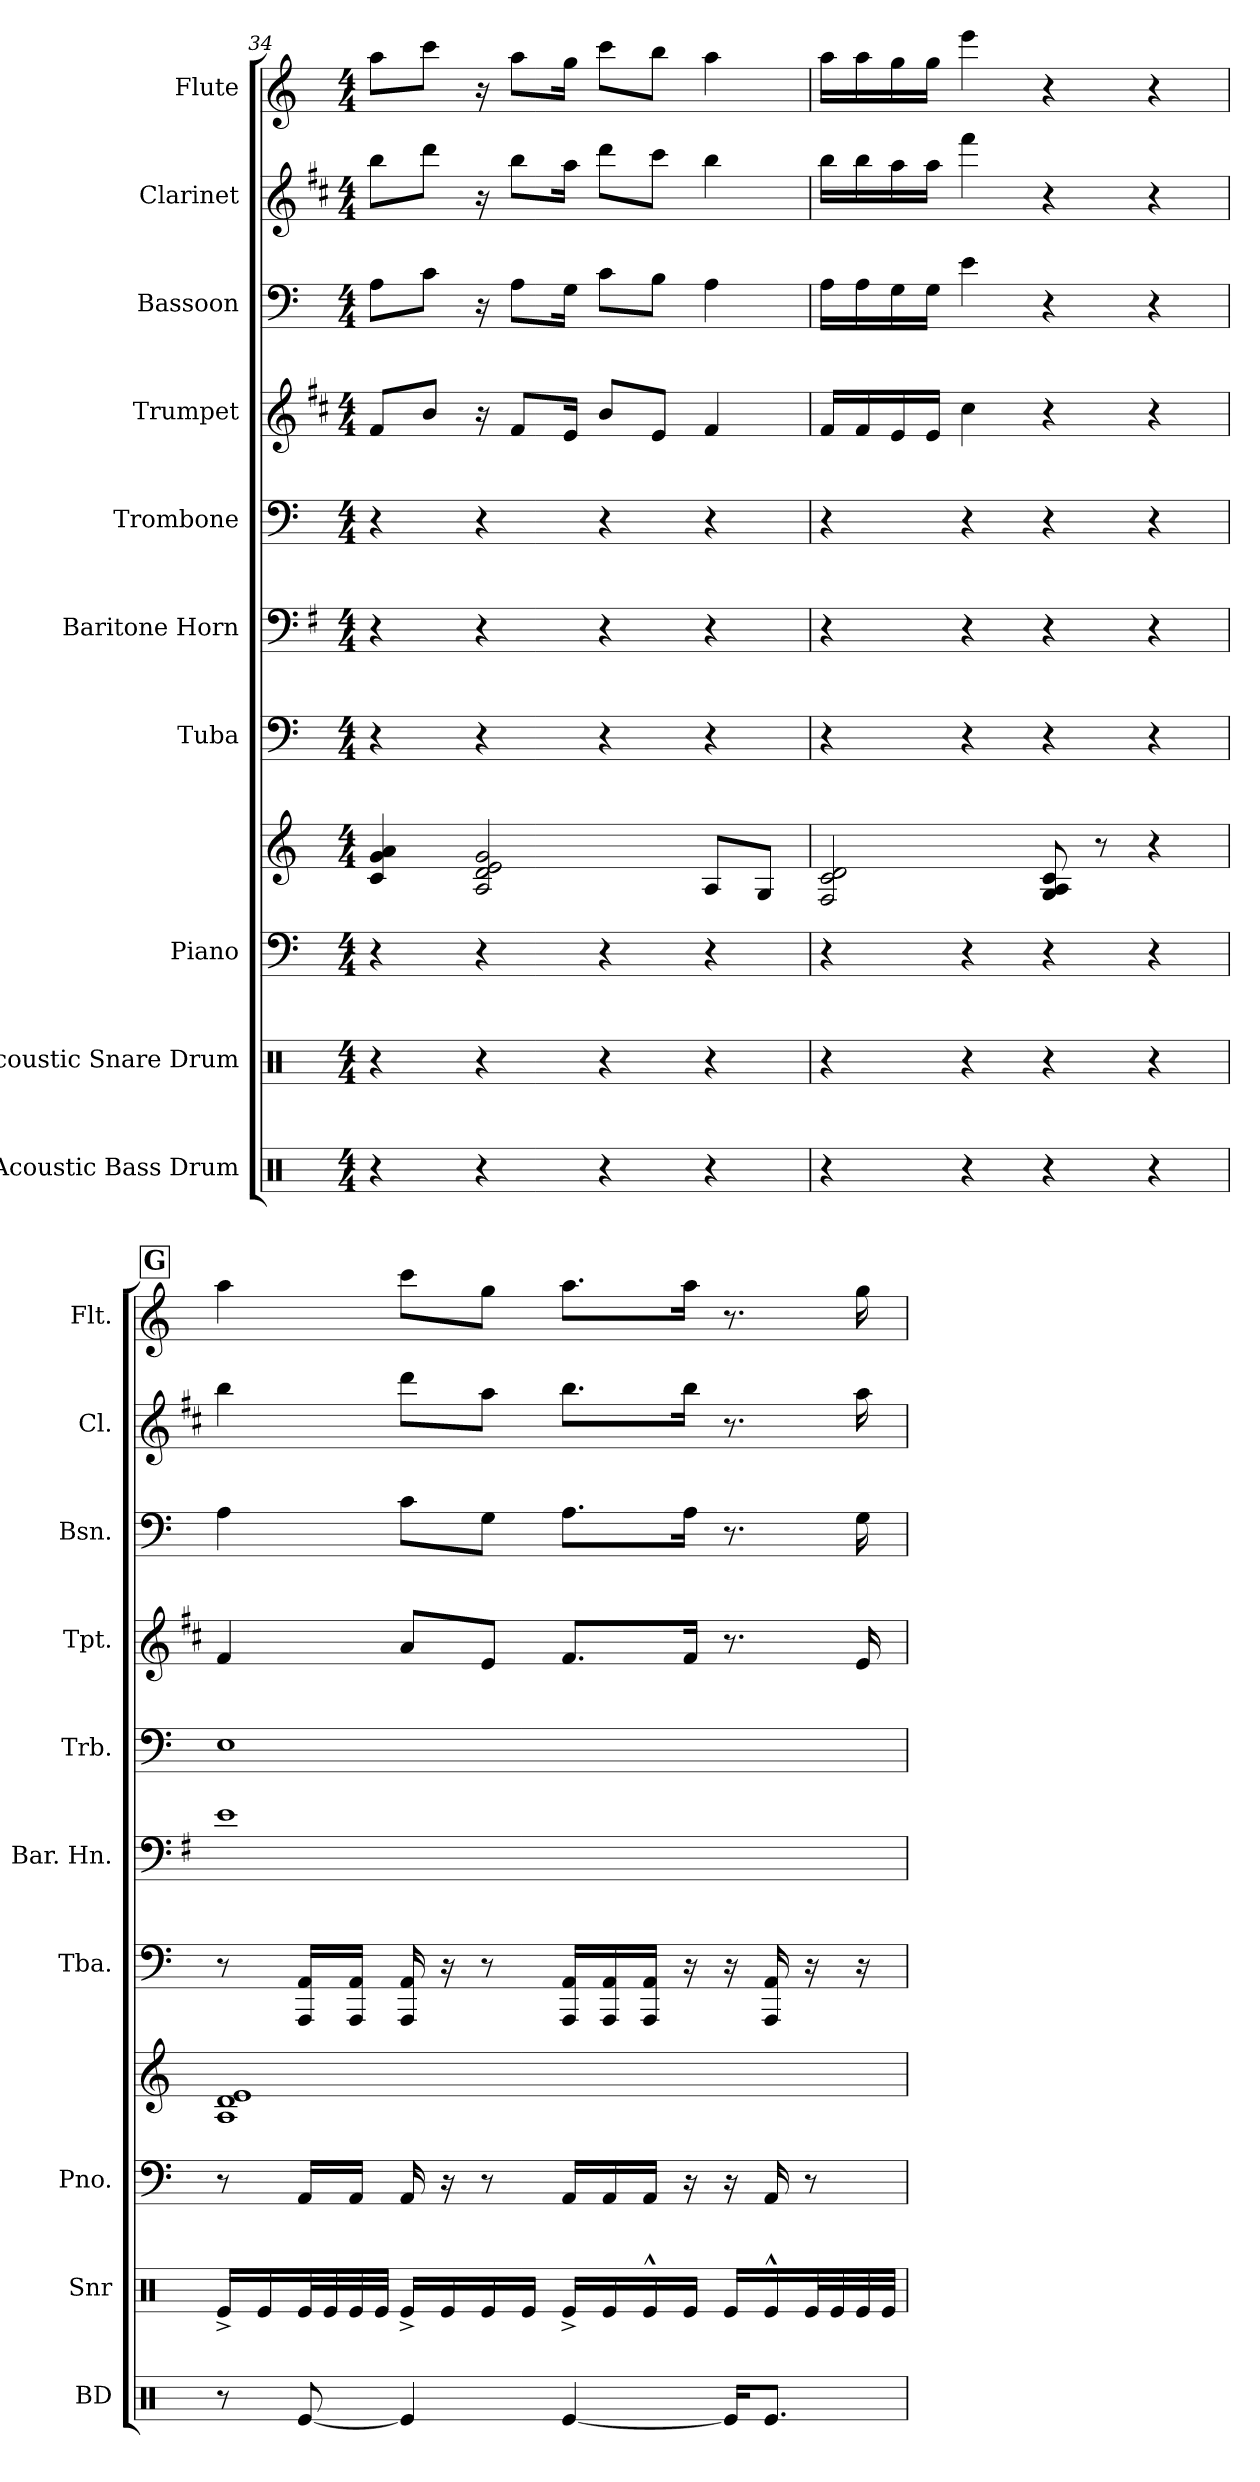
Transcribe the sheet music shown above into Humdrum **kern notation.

**kern	**kern	**kern	**kern	**kern	**kern	**kern	**kern	**kern	**kern	**kern
*part10	*part9	*part8	*part8	*part7	*part6	*part5	*part4	*part3	*part2	*part1
*staff11	*staff10	*staff9	*staff8	*staff7	*staff6	*staff5	*staff4	*staff3	*staff2	*staff1
*I"Acoustic Bass Drum	*I"Acoustic Snare Drum	*I"Piano	*	*I"Tuba	*I"Baritone Horn	*I"Trombone	*I"Trumpet	*I"Bassoon	*I"Clarinet	*I"Flute
*I'BD	*I'Snr	*I'Pno.	*	*I'Tba.	*I'Bar. Hn.	*I'Trb.	*I'Tpt.	*I'Bsn.	*I'Cl.	*I'Flt.
*clefX	*clefX	*clefF4	*clefG2	*clefF4	*clefF4	*clefF4	*clefG2	*clefF4	*clefG2	*clefG2
*	*	*	*	*	*ITrd4c7	*	*ITrd1c2	*	*ITrd1c2	*
*k[]	*k[]	*k[]	*k[]	*k[]	*k[]	*k[]	*k[]	*k[]	*k[]	*k[]
*M4/4	*M4/4	*M4/4	*M4/4	*M4/4	*M4/4	*M4/4	*M4/4	*M4/4	*M4/4	*M4/4
=34	=34	=34	=34	=34	=34	=34	=34	=34	=34	=34
4r	4r	4r	4c 4g 4a	4r	4r	4r	8eL	8AL	8aaL	8aaL
.	.	.	.	.	.	.	8aJ	8cJ	8cccJ	8cccJ
4r	4r	4r	2A 2e 2d 2g	4r	4r	4r	16r	16r	16r	16r
.	.	.	.	.	.	.	8eL	8AL	8aaL	8aaL
.	.	.	.	.	.	.	16dJk	16GJk	16ggJk	16ggJk
4r	4r	4r	.	4r	4r	4r	8aL	8cL	8cccL	8cccL
.	.	.	.	.	.	.	8dJ	8BJ	8bbJ	8bbJ
4r	4r	4r	8AL	4r	4r	4r	4e	4A	4aa	4aa
.	.	.	8GJ	.	.	.	.	.	.	.
=35	=35	=35	=35	=35	=35	=35	=35	=35	=35	=35
4r	4r	4r	2F 2c 2d	4r	4r	4r	16eLL	16ALL	16aaLL	16aaLL
.	.	.	.	.	.	.	16e	16A	16aa	16aa
.	.	.	.	.	.	.	16d	16G	16gg	16gg
.	.	.	.	.	.	.	16dJJ	16GJJ	16ggJJ	16ggJJ
4r	4r	4r	.	4r	4r	4r	4b	4e	4eee	4eee
4r	4r	4r	8G 8A 8c	4r	4r	4r	4r	4r	4r	4r
.	.	.	8r	.	.	.	.	.	.	.
4r	4r	4r	4r	4r	4r	4r	4r	4r	4r	4r
!!LO:REH:place=s1:a:t=G
=36	=36	=36	=36	=36	=36	=36	=36	=36	=36	=36
8r	16Re^LL	8r	1A 1d 1e	8r	1A	1E	4e	4A	4aa	4aa
.	16Re	.	.	.	.	.	.	.	.	.
[8Re	32ReL	16AALL	.	16AA 16AAALL	.	.	.	.	.	.
.	32Re	.	.	.	.	.	.	.	.	.
.	32Re	16AAJJ	.	16AA 16AAAJJ	.	.	.	.	.	.
.	32ReJJJ	.	.	.	.	.	.	.	.	.
4Re]	16Re^LL	16AA	.	16AA 16AAA	.	.	8gL	8cL	8cccL	8cccL
.	16Re	16r	.	16r	.	.	.	.	.	.
.	16Re	8r	.	8r	.	.	8dJ	8GJ	8ggJ	8ggJ
.	16ReJJ	.	.	.	.	.	.	.	.	.
[4Re	16Re^LL	16AALL	.	16AA 16AAALL	.	.	8.eL	8.AL	8.aaL	8.aaL
.	16Re	16AA	.	16AA 16AAA	.	.	.	.	.	.
.	16Re^^	16AAJJ	.	16AA 16AAAJJ	.	.	.	.	.	.
.	16ReJJ	16r	.	16r	.	.	16eJk	16AJk	16aaJk	16aaJk
16ReKL]	16ReLL	16r	.	16r	.	.	8.r	8.r	8.r	8.r
8.ReJ	16Re^^	16AA	.	16AA 16AAA	.	.	.	.	.	.
.	32ReL	8r	.	16r	.	.	.	.	.	.
.	32Re	.	.	.	.	.	.	.	.	.
.	32Re	.	.	16r	.	.	16d	16G	16gg	16gg
.	32ReJJJ	.	.	.	.	.	.	.	.	.
=	=	=	=	=	=	=	=	=	=	=
*-	*-	*-	*-	*-	*-	*-	*-	*-	*-	*-
